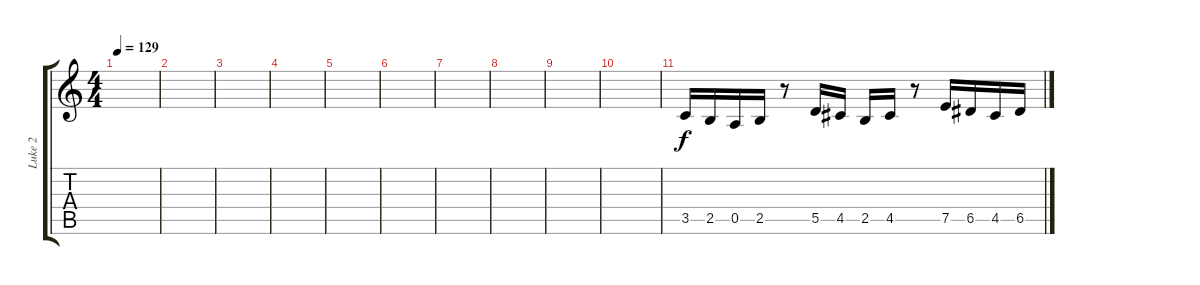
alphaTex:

\track ("Luke 2" "Luke 2") {instrument overdrivenguitar}
\staff {score tabs}
\tuning (E4 B3 G3 D3 A2 E2) {hide}
\ts (4 4)
\tempo 129
\clef g2
\ks c
|
|
|
|
|
|
|
|
|
|
3.5.16 2.5.16 0.5.16 2.5.16 r.8 5.5.16 4.5.16 2.5.16 4.5.16 r.8 7.5.16 6.5.16 4.5.16 6.5.16
